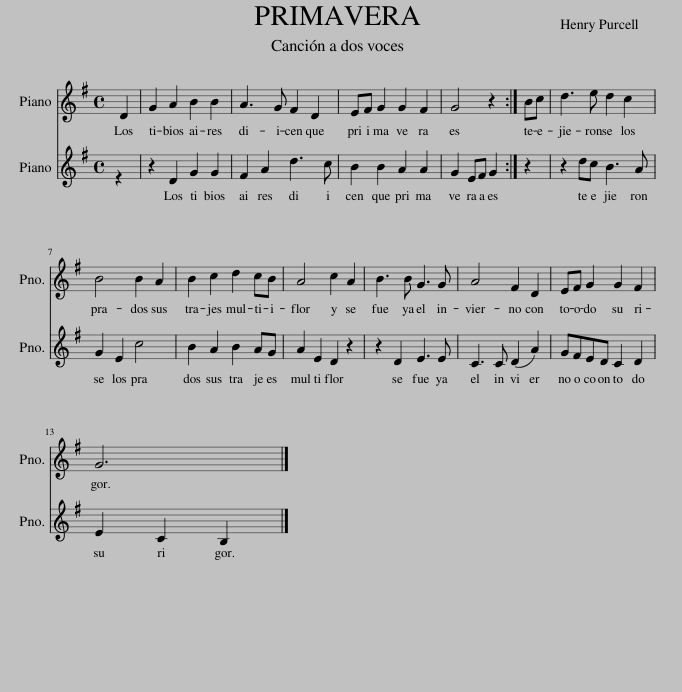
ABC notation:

X:1
%%score 1 2
L:1/8
M:4/4
I:linebreak $
K:G
V:1 treble
V:2 treble
V:1
 D2 | G2 A2 B2 B2 | A3 G F2 D2 | EF G2 G2 F2 | G4 z2 :| %5
 Bc | d3 e d2 c2 |$ B4 B2 A2 | B2 c2 d2 cB | A4 c2 A2 | %10
 B3 B G3 G | A4 F2 D2 | EF G2 G2 F2 |$ G6 |] %14
V:2
 z2 | z2 D2 G2 G2 | F2 A2 d3 c | B2 B2 A2 A2 | G2 EF G2 :| %5
 z2 | z2 dc B3 A |$ G2 E2 c4 | B2 A2 B2 AG | A2 E2 D2 z2 | %10
 z2 D2 E3 E | C3 C (D2 A2) | GFED C2 D2 |$ E2 C2 B,2 |] %14
